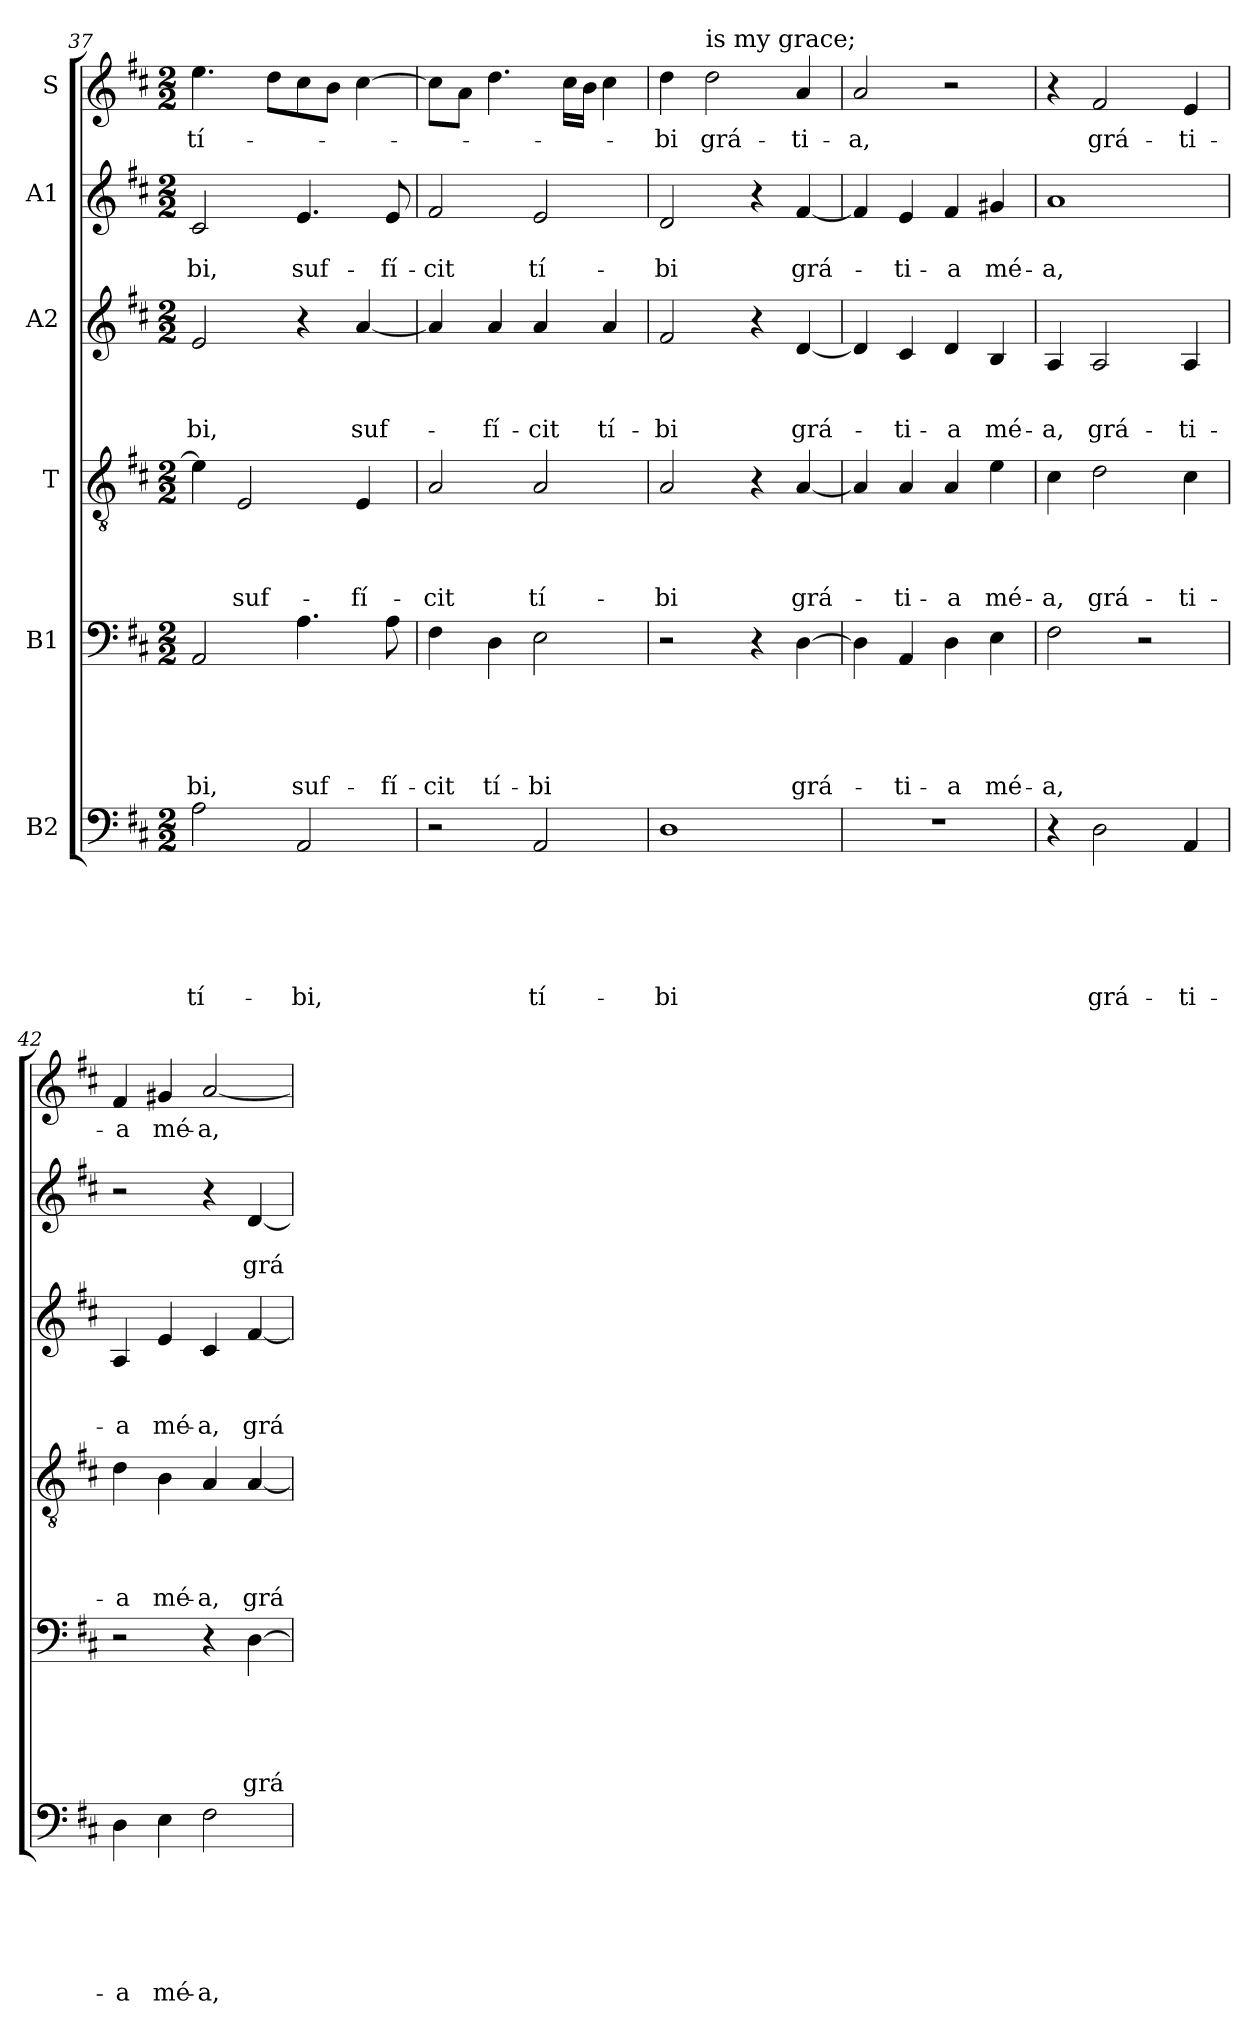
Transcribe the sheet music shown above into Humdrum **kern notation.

**kern	**text	**text	**text	**text	**text	**text	**kern	**text	**text	**text	**text	**text	**kern	**text	**text	**text	**text	**kern	**text	**text	**text	**kern	**text	**text	**kern	**text
*part6	*part6	*part6	*part6	*part6	*part6	*part6	*part5	*part5	*part5	*part5	*part5	*part5	*part4	*part4	*part4	*part4	*part4	*part3	*part3	*part3	*part3	*part2	*part2	*part2	*part1	*part1
*staff6	*staff6	*staff6	*staff6	*staff6	*staff6	*staff6	*staff5	*staff5	*staff5	*staff5	*staff5	*staff5	*staff4	*staff4	*staff4	*staff4	*staff4	*staff3	*staff3	*staff3	*staff3	*staff2	*staff2	*staff2	*staff1	*staff1
*I"B2	*	*	*	*	*	*	*I"B1	*	*	*	*	*	*I"T	*	*	*	*	*I"A2	*	*	*	*I"A1	*	*	*I"S	*
*clefF4	*	*	*	*	*	*	*clefF4	*	*	*	*	*	*clefGv2	*	*	*	*	*clefG2	*	*	*	*clefG2	*	*	*clefG2	*
*k[f#c#]	*	*	*	*	*	*	*k[f#c#]	*	*	*	*	*	*k[f#c#]	*	*	*	*	*k[f#c#]	*	*	*	*k[f#c#]	*	*	*k[f#c#]	*
*D:	*	*	*	*	*	*	*D:	*	*	*	*	*	*D:	*	*	*	*	*D:	*	*	*	*D:	*	*	*D:	*
*M2/2	*	*	*	*	*	*	*M2/2	*	*	*	*	*	*M2/2	*	*	*	*	*M2/2	*	*	*	*M2/2	*	*	*M2/2	*
=37	=37	=37	=37	=37	=37	=37	=37	=37	=37	=37	=37	=37	=37	=37	=37	=37	=37	=37	=37	=37	=37	=37	=37	=37	=37	=37
!	!	!	!	!	!	!LO:LY:b	!	!	!	!	!	!LO:LY:b	!	!	!	!	!	!	!	!	!LO:LY:b	!	!	!LO:LY:b	!	!LO:LY:b
2A\	.	.	.	.	.	tí-	2AA/	.	.	.	.	-bi,	4e\]	.	.	.	.	2e/	.	.	-bi,	2c#/	.	-bi,	4.ee\	tí-
!	!	!	!	!	!	!	!	!	!	!	!	!	!	!	!	!	!LO:LY:b	!	!	!	!	!	!	!	!	!
.	.	.	.	.	.	.	.	.	.	.	.	.	2E/	.	.	.	suf-	.	.	.	.	.	.	.	.	.
.	.	.	.	.	.	.	.	.	.	.	.	.	.	.	.	.	.	.	.	.	.	.	.	.	8dd\L	.
!	!	!	!	!	!	!LO:LY:b	!	!	!	!	!	!LO:LY:b	!	!	!	!	!	!	!	!	!	!	!	!LO:LY:b	!	!
2AA/	.	.	.	.	.	-bi,	4.A\	.	.	.	.	suf-	.	.	.	.	.	4r	.	.	.	4.e/	.	suf-	8cc#\	.
.	.	.	.	.	.	.	.	.	.	.	.	.	.	.	.	.	.	.	.	.	.	.	.	.	8b\J	.
!	!	!	!	!	!	!	!	!	!	!	!	!	!	!	!	!	!LO:LY:b	!	!	!	!LO:LY:b	!	!	!	!	!
.	.	.	.	.	.	.	.	.	.	.	.	.	4E/	.	.	.	-fí-	[4a/	.	.	suf-	.	.	.	[4cc#\	.
!	!	!	!	!	!	!	!	!	!	!	!	!LO:LY:b	!	!	!	!	!	!	!	!	!	!	!	!LO:LY:b	!	!
.	.	.	.	.	.	.	8A\	.	.	.	.	-fí-	.	.	.	.	.	.	.	.	.	8e/	.	-fí-	.	.
=38	=38	=38	=38	=38	=38	=38	=38	=38	=38	=38	=38	=38	=38	=38	=38	=38	=38	=38	=38	=38	=38	=38	=38	=38	=38	=38
!	!	!	!	!	!	!	!	!	!	!	!	!LO:LY:b	!	!	!	!	!LO:LY:b	!	!	!	!	!	!	!LO:LY:b	!	!
2r	.	.	.	.	.	.	4F#\	.	.	.	.	-cit	2A/	.	.	.	-cit	4a/]	.	.	.	2f#/	.	-cit	8cc#\L]	.
.	.	.	.	.	.	.	.	.	.	.	.	.	.	.	.	.	.	.	.	.	.	.	.	.	8a\J	.
!	!	!	!	!	!	!	!	!	!	!	!	!LO:LY:b	!	!	!	!	!	!	!	!	!LO:LY:b	!	!	!	!	!
.	.	.	.	.	.	.	4D\	.	.	.	.	tí-	.	.	.	.	.	4a/	.	.	-fí-	.	.	.	4.dd\	.
!	!	!	!	!	!	!LO:LY:b	!	!	!	!	!	!LO:LY:b	!	!	!	!	!LO:LY:b	!	!	!	!LO:LY:b	!	!	!LO:LY:b	!	!
2AA/	.	.	.	.	.	tí-	2E\	.	.	.	.	-bi	2A/	.	.	.	tí-	4a/	.	.	-cit	2e/	.	tí-	.	.
.	.	.	.	.	.	.	.	.	.	.	.	.	.	.	.	.	.	.	.	.	.	.	.	.	16cc#\LL	.
.	.	.	.	.	.	.	.	.	.	.	.	.	.	.	.	.	.	.	.	.	.	.	.	.	16b\JJ	.
!	!	!	!	!	!	!	!	!	!	!	!	!	!	!	!	!	!	!	!	!	!LO:LY:b	!	!	!	!	!
.	.	.	.	.	.	.	.	.	.	.	.	.	.	.	.	.	.	4a/	.	.	tí-	.	.	.	4cc#\	.
=39	=39	=39	=39	=39	=39	=39	=39	=39	=39	=39	=39	=39	=39	=39	=39	=39	=39	=39	=39	=39	=39	=39	=39	=39	=39	=39
!	!	!	!	!	!	!LO:LY:b	!	!	!	!	!	!	!	!	!	!	!LO:LY:b	!	!	!	!LO:LY:b	!	!	!LO:LY:b	!	!LO:LY:b
1D	.	.	.	.	.	-bi	2r	.	.	.	.	.	2A/	.	.	.	-bi	2f#/	.	.	-bi	2d/	.	-bi	4dd\	-bi
!	!	!	!	!	!	!	!	!	!	!	!	!	!	!	!	!	!	!	!	!	!	!	!	!	!LO:TX:a:t=is my grace;	!
!	!	!	!	!	!	!	!	!	!	!	!	!	!	!	!	!	!	!	!	!	!	!	!	!	!	!LO:LY:b
.	.	.	.	.	.	.	.	.	.	.	.	.	.	.	.	.	.	.	.	.	.	.	.	.	2dd\	grá-
.	.	.	.	.	.	.	4r	.	.	.	.	.	4r	.	.	.	.	4r	.	.	.	4r	.	.	.	.
!	!	!	!	!	!	!	!	!	!	!	!	!LO:LY:b	!	!	!	!	!LO:LY:b	!	!	!	!LO:LY:b	!	!	!LO:LY:b	!	!LO:LY:b
.	.	.	.	.	.	.	[4D\	.	.	.	.	grá-	[4A/	.	.	.	grá-	[4d/	.	.	grá-	[4f#/	.	grá-	4a/	-ti-
!!LO:PB:g=z
=40	=40	=40	=40	=40	=40	=40	=40	=40	=40	=40	=40	=40	=40	=40	=40	=40	=40	=40	=40	=40	=40	=40	=40	=40	=40	=40
!	!	!	!	!	!	!	!	!	!	!	!	!	!	!	!	!	!	!	!	!	!	!	!	!	!	!LO:LY:b
1r	.	.	.	.	.	.	4D\]	.	.	.	.	.	4A/]	.	.	.	.	4d/]	.	.	.	4f#/]	.	.	2a/	-a,
!	!	!	!	!	!	!	!	!	!	!	!	!LO:LY:b	!	!	!	!	!LO:LY:b	!	!	!	!LO:LY:b	!	!	!LO:LY:b	!	!
.	.	.	.	.	.	.	4AA/	.	.	.	.	-ti-	4A/	.	.	.	-ti-	4c#/	.	.	-ti-	4e/	.	-ti-	.	.
!	!	!	!	!	!	!	!	!	!	!	!	!LO:LY:b	!	!	!	!	!LO:LY:b	!	!	!	!LO:LY:b	!	!	!LO:LY:b	!	!
.	.	.	.	.	.	.	4D\	.	.	.	.	-a	4A/	.	.	.	-a	4d/	.	.	-a	4f#/	.	-a	2r	.
!	!	!	!	!	!	!	!	!	!	!	!	!LO:LY:b	!	!	!	!	!LO:LY:b	!	!	!	!LO:LY:b	!	!	!LO:LY:b	!	!
.	.	.	.	.	.	.	4E\	.	.	.	.	mé-	4e\	.	.	.	mé-	4B/	.	.	mé-	4g#X/	.	mé-	.	.
=41	=41	=41	=41	=41	=41	=41	=41	=41	=41	=41	=41	=41	=41	=41	=41	=41	=41	=41	=41	=41	=41	=41	=41	=41	=41	=41
!	!	!	!	!	!	!	!	!	!	!	!	!LO:LY:b	!	!	!	!	!LO:LY:b	!	!	!	!LO:LY:b	!	!	!LO:LY:b	!	!
4r	.	.	.	.	.	.	2F#\	.	.	.	.	-a,	4c#\	.	.	.	-a,	4A/	.	.	-a,	1a	.	-a,	4r	.
!	!	!	!	!	!	!LO:LY:b	!	!	!	!	!	!	!	!	!	!	!LO:LY:b	!	!	!	!LO:LY:b	!	!	!	!	!LO:LY:b
2D\	.	.	.	.	.	grá-	.	.	.	.	.	.	2d\	.	.	.	grá-	2A/	.	.	grá-	.	.	.	2f#/	grá-
.	.	.	.	.	.	.	2r	.	.	.	.	.	.	.	.	.	.	.	.	.	.	.	.	.	.	.
!	!	!	!	!	!	!LO:LY:b	!	!	!	!	!	!	!	!	!	!	!LO:LY:b	!	!	!	!LO:LY:b	!	!	!	!	!LO:LY:b
4AA/	.	.	.	.	.	-ti-	.	.	.	.	.	.	4c#\	.	.	.	-ti-	4A/	.	.	-ti-	.	.	.	4e/	-ti-
=42	=42	=42	=42	=42	=42	=42	=42	=42	=42	=42	=42	=42	=42	=42	=42	=42	=42	=42	=42	=42	=42	=42	=42	=42	=42	=42
!	!	!	!	!	!	!LO:LY:b	!	!	!	!	!	!	!	!	!	!	!LO:LY:b	!	!	!	!LO:LY:b	!	!	!	!	!LO:LY:b
4D\	.	.	.	.	.	-a	2r	.	.	.	.	.	4d\	.	.	.	-a	4A/	.	.	-a	2r	.	.	4f#/	-a
!	!	!	!	!	!	!LO:LY:b	!	!	!	!	!	!	!	!	!	!	!LO:LY:b	!	!	!	!LO:LY:b	!	!	!	!	!LO:LY:b
4E\	.	.	.	.	.	mé-	.	.	.	.	.	.	4B\	.	.	.	mé-	4e/	.	.	mé-	.	.	.	4g#X/	mé-
!	!	!	!	!	!	!LO:LY:b	!	!	!	!	!	!	!	!	!	!	!LO:LY:b	!	!	!	!LO:LY:b	!	!	!	!	!LO:LY:b
2F#\	.	.	.	.	.	-a,	4r	.	.	.	.	.	4A/	.	.	.	-a,	4c#/	.	.	-a,	4r	.	.	[2a/	-a,
!	!	!	!	!	!	!	!	!	!	!	!	!LO:LY:b	!	!	!	!	!LO:LY:b	!	!	!	!LO:LY:b	!	!	!LO:LY:b	!	!
.	.	.	.	.	.	.	[4D\	.	.	.	.	grá-	[4A/	.	.	.	grá-	[4f#/	.	.	grá-	[4d/	.	grá-	.	.
=	=	=	=	=	=	=	=	=	=	=	=	=	=	=	=	=	=	=	=	=	=	=	=	=	=	=
*-	*-	*-	*-	*-	*-	*-	*-	*-	*-	*-	*-	*-	*-	*-	*-	*-	*-	*-	*-	*-	*-	*-	*-	*-	*-	*-
